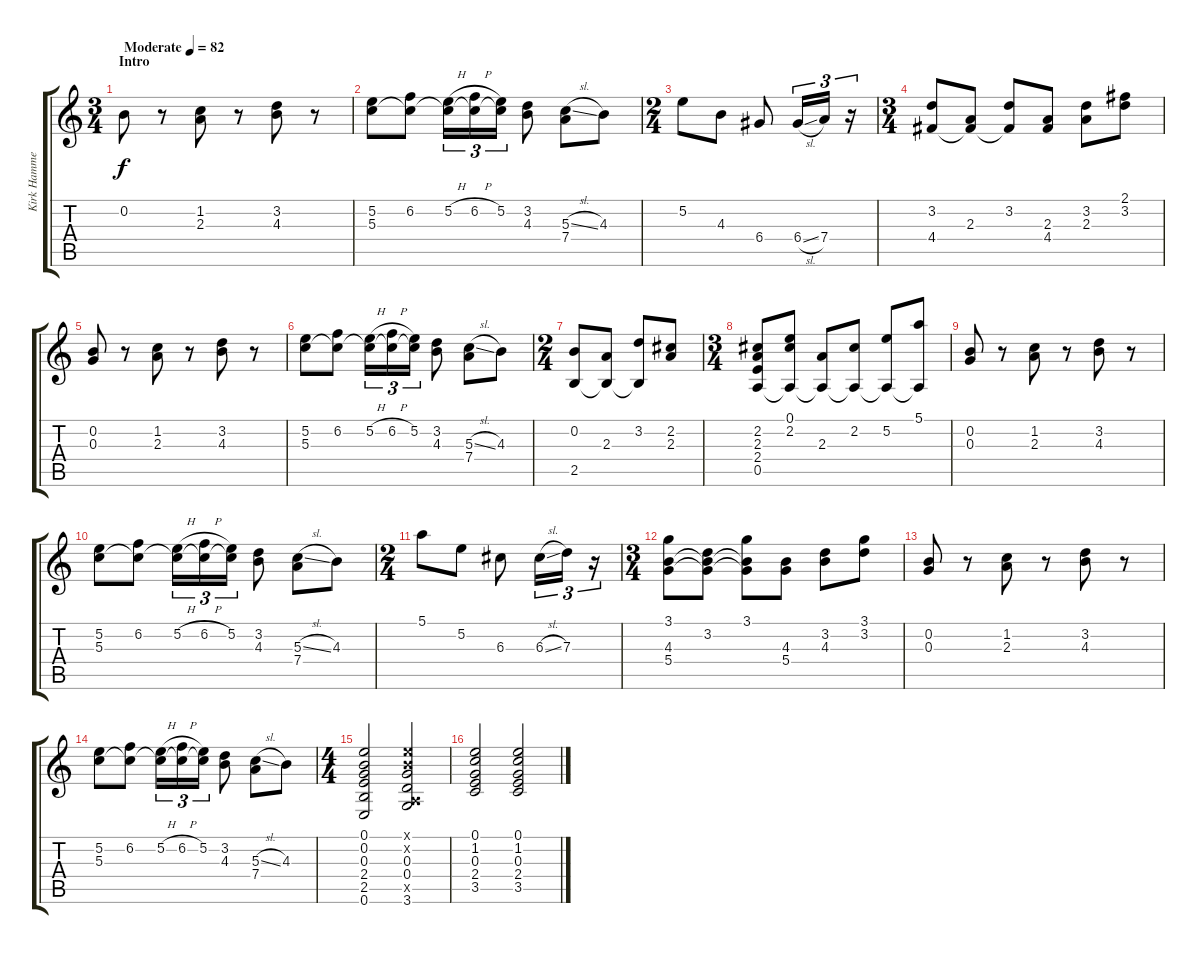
\track ("Kirk Hammett" "Kirk Hamme") {instrument distortionguitar}
\staff {score tabs}
\tuning (E4 B3 G3 D3 A2 E2) {hide}
\ts (3 4)
\section ("" "Intro")
\tempo (82 "Moderate")
\clef g2
\ks c
0.2.8{dy f instrument acousticguitarsteel} r.8 (1.2 2.3).8 r.8 (3.2 4.3).8 r.8 |
(5.2 5.3).8 (6.2 5.3{t}).8 (5.2{h} 5.3{t}).16{tu (3 2)} (6.2{h} 5.3{t}).16{tu (3 2)} (5.2 5.3{t}).16{tu (3 2)} (3.2 4.3).8 (5.3{sl} 7.4).8 4.3.8 |
\ts (2 4)
5.2.8 4.3.8 6.4.8 6.4{sl}.16{tu (3 2)} 7.4.16{tu (3 2)} r.16{tu (3 2)} |
\ts (3 4)
(3.2 4.4).8 (2.3 4.4{t}).8 (3.2 4.4{t}).8 (2.3 4.4).8 (3.2 2.3).8 (2.1 3.2).8 |
(0.2 0.3).8 r.8 (1.2 2.3).8 r.8 (3.2 4.3).8 r.8 |
(5.2 5.3).8 (6.2 5.3{t}).8 (5.2{h} 5.3{t}).16{tu (3 2)} (6.2{h} 5.3{t}).16{tu (3 2)} (5.2 5.3{t}).16{tu (3 2)} (3.2 4.3).8 (5.3{sl} 7.4).8 4.3.8 |
\ts (2 4)
(0.2 2.5).8 (2.3 2.5{t}).8 (3.2 2.5{t}).8 (2.2 2.3).8 |
\ts (3 4)
(2.2 2.3 2.4 0.5).8 (0.1 2.2 0.5{t}).8 (2.3 0.5{t}).8 (2.2 0.5{t}).8 (5.2 0.5{t}).8 (5.1 0.5{t}).8 |
(0.2 0.3).8 r.8 (1.2 2.3).8 r.8 (3.2 4.3).8 r.8 |
(5.2 5.3).8 (6.2 5.3{t}).8 (5.2{h} 5.3{t}).16{tu (3 2)} (6.2{h} 5.3{t}).16{tu (3 2)} (5.2 5.3{t}).16{tu (3 2)} (3.2 4.3).8 (5.3{sl} 7.4).8 4.3.8 |
\ts (2 4)
5.1.8 5.2.8 6.3.8 6.3{sl}.16{tu (3 2)} 7.3.16{tu (3 2)} r.16{tu (3 2)} |
\ts (3 4)
(3.1 4.3 5.4).8 (3.2 4.3{t} 5.4{t}).8 (3.1 4.3{t} 5.4{t}).8 (4.3 5.4).8 (3.2 4.3).8 (3.1 3.2).8 |
(0.2 0.3).8 r.8 (1.2 2.3).8 r.8 (3.2 4.3).8 r.8 |
(5.2 5.3).8 (6.2 5.3{t}).8 (5.2{h} 5.3{t}).16{tu (3 2)} (6.2{h} 5.3{t}).16{tu (3 2)} (5.2 5.3{t}).16{tu (3 2)} (3.2 4.3).8 (5.3{sl} 7.4).8 4.3.8 |
\ts (4 4)
(0.1 0.2 0.3 2.4 2.5 0.6).2 (0.1{x} 0.2{x} 0.3 0.4 0.5{x} 3.6).2 |
(0.1 1.2 0.3 2.4 3.5).2 (0.1 1.2 0.3 2.4 3.5).2
